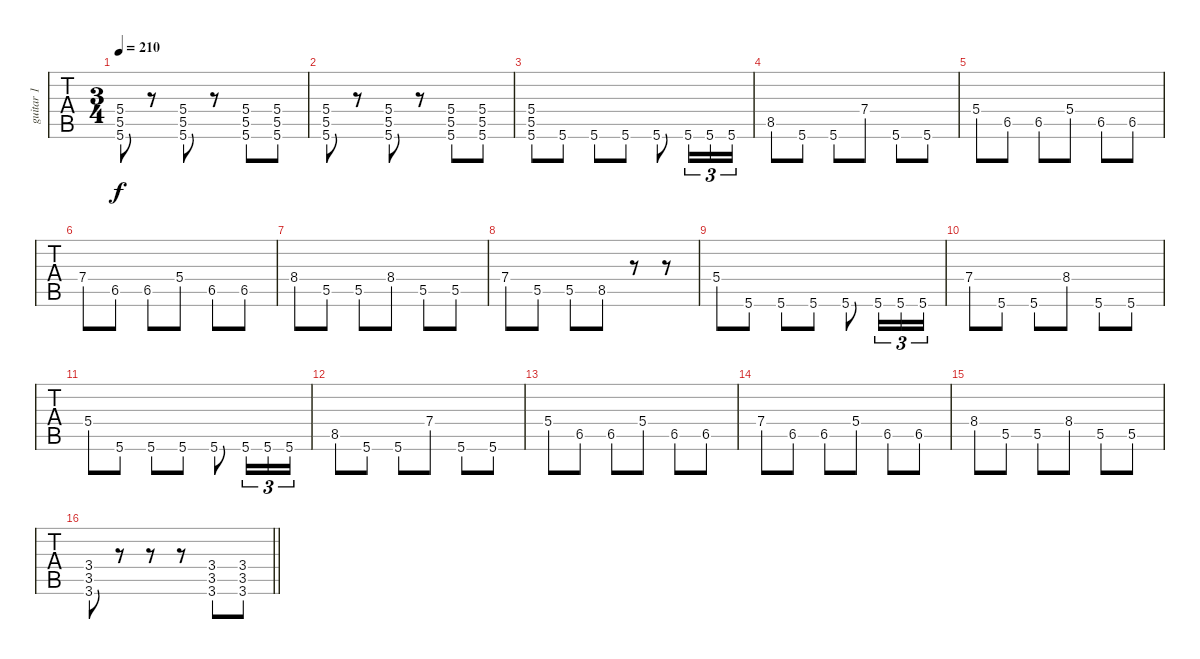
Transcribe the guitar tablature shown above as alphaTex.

\track ("guitar 1" "guitar 1") {instrument distortionguitar}
\staff {tabs}
\tuning (Db4 Ab3 E3 B2 Gb2 B1) {hide}
\ts (3 4)
\tempo 210
\clef g2
\ks c
(5.4 5.5 5.6).8{dy f} r.8 (5.4 5.5 5.6).8 r.8 (5.4 5.5 5.6).8 (5.4 5.5 5.6).8 |
(5.4 5.5 5.6).8 r.8 (5.4 5.5 5.6).8 r.8 (5.4 5.5 5.6).8 (5.4 5.5 5.6).8 |
(5.4 5.5 5.6).8 5.6.8 5.6.8 5.6.8 5.6.8 5.6.16{tu (3 2)} 5.6.16{tu (3 2)} 5.6.16{tu (3 2)} |
8.5.8 5.6.8 5.6.8 7.4.8 5.6.8 5.6.8 |
5.4.8 6.5.8 6.5.8 5.4.8 6.5.8 6.5.8 |
7.4.8 6.5.8 6.5.8 5.4.8 6.5.8 6.5.8 |
8.4.8 5.5.8 5.5.8 8.4.8 5.5.8 5.5.8 |
7.4.8 5.5.8 5.5.8 8.5.8 r.8 r.8 |
5.4.8 5.6.8 5.6.8 5.6.8 5.6.8 5.6.16{tu (3 2)} 5.6.16{tu (3 2)} 5.6.16{tu (3 2)} |
7.4.8 5.6.8 5.6.8 8.4.8 5.6.8 5.6.8 |
5.4.8 5.6.8 5.6.8 5.6.8 5.6.8 5.6.16{tu (3 2)} 5.6.16{tu (3 2)} 5.6.16{tu (3 2)} |
8.5.8 5.6.8 5.6.8 7.4.8 5.6.8 5.6.8 |
5.4.8 6.5.8 6.5.8 5.4.8 6.5.8 6.5.8 |
7.4.8 6.5.8 6.5.8 5.4.8 6.5.8 6.5.8 |
8.4.8 5.5.8 5.5.8 8.4.8 5.5.8 5.5.8 |
\barLineRight lightlight
(3.4 3.5 3.6).8 r.8 r.8 r.8 (3.4 3.5 3.6).8 (3.4 3.5 3.6).8
